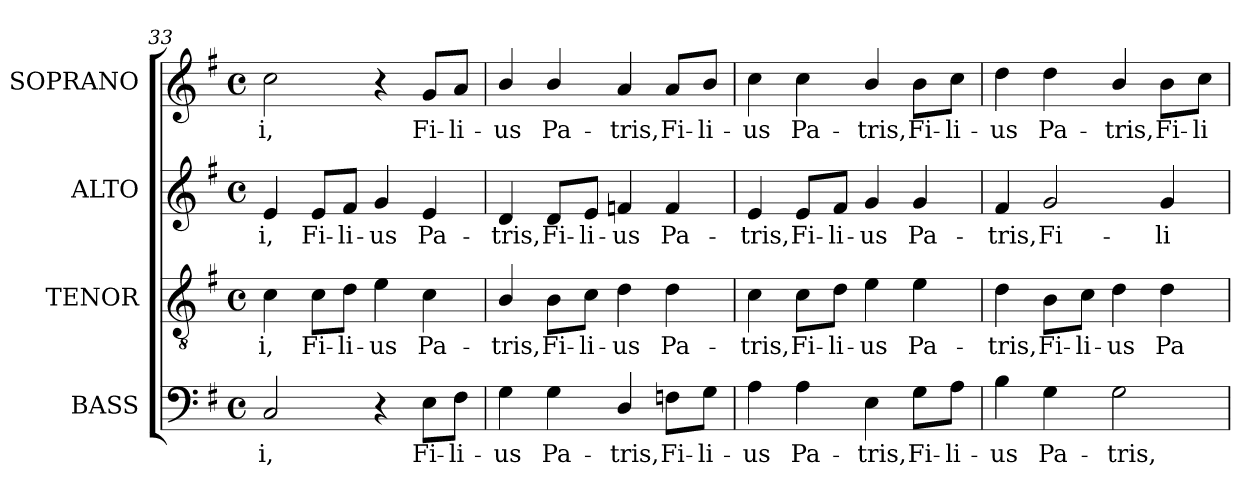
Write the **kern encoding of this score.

**kern	**text	**kern	**text	**kern	**text	**kern	**text
*part4	*part4	*part3	*part3	*part2	*part2	*part1	*part1
*staff4	*staff4	*staff3	*staff3	*staff2	*staff2	*staff1	*staff1
*I"BASS	*	*I"TENOR	*	*I"ALTO	*	*I"SOPRANO	*
*I'B.	*	*I'T.	*	*I'A.	*	*I'S.	*
*clefF4	*	*clefGv2	*	*clefG2	*	*clefG2	*
*	*	*ITrd7c12	*	*	*	*	*
*k[f#]	*	*k[f#]	*	*k[f#]	*	*k[f#]	*
*G:	*	*G:	*	*G:	*	*G:	*
*M4/4	*	*M4/4	*	*M4/4	*	*M4/4	*
*met(c)	*	*met(c)	*	*met(c)	*	*met(c)	*
=33	=33	=33	=33	=33	=33	=33	=33
!	!LO:LY:b:color=#000000	!	!	!	!	!	!
!	!	!	!LO:LY:b:color=#000000	!	!	!	!
!	!	!	!	!	!LO:LY:b:color=#000000	!	!
!	!	!	!	!	!	!	!LO:LY:b:color=#000000
2Ci/	-i,	4Ci\	-i,	4ei/	-i,	2cci\	-i,
!	!	!	!LO:LY:b:color=#000000	!	!	!	!
!	!	!	!	!	!LO:LY:b:color=#000000	!	!
.	.	8Ci\L	Fi-	8ei/L	Fi-	.	.
!	!	!	!LO:LY:b:color=#000000	!	!	!	!
!	!	!	!	!	!LO:LY:b:color=#000000	!	!
.	.	8Di\J	-li-	8f#i/J	-li-	.	.
!	!	!	!LO:LY:b:color=#000000	!	!	!	!
!	!	!	!	!	!LO:LY:b:color=#000000	!	!
4r	.	4Ei\	-us	4gi/	-us	4r	.
!	!LO:LY:b:color=#000000	!	!	!	!	!	!
!	!	!	!LO:LY:b:color=#000000	!	!	!	!
!	!	!	!	!	!LO:LY:b:color=#000000	!	!
!	!	!	!	!	!	!	!LO:LY:b:color=#000000
8Ei\L	Fi-	4Ci\	Pa-	4ei/	Pa-	8gi/L	Fi-
!	!LO:LY:b:color=#000000	!	!	!	!	!	!
!	!	!	!	!	!	!	!LO:LY:b:color=#000000
8F#i\J	-li-	.	.	.	.	8ai/J	-li-
!!LO:PB:g=z
=34	=34	=34	=34	=34	=34	=34	=34
!	!LO:LY:b:color=#000000	!	!	!	!	!	!
!	!	!	!LO:LY:b:color=#000000	!	!	!	!
!	!	!	!	!	!LO:LY:b:color=#000000	!	!
!	!	!	!	!	!	!	!LO:LY:b:color=#000000
4Gi\	-us	4BBi/	-tris,	4di/	-tris,	4bi/	-us
!	!LO:LY:b:color=#000000	!	!	!	!	!	!
!	!	!	!LO:LY:b:color=#000000	!	!	!	!
!	!	!	!	!	!LO:LY:b:color=#000000	!	!
!	!	!	!	!	!	!	!LO:LY:b:color=#000000
4Gi\	Pa-	8BBi\L	Fi-	8di/L	Fi-	4bi/	Pa-
!	!	!	!LO:LY:b:color=#000000	!	!	!	!
!	!	!	!	!	!LO:LY:b:color=#000000	!	!
.	.	8Ci\J	-li-	8ei/J	-li-	.	.
!	!LO:LY:b:color=#000000	!	!	!	!	!	!
!	!	!	!LO:LY:b:color=#000000	!	!	!	!
!	!	!	!	!	!LO:LY:b:color=#000000	!	!
!	!	!	!	!	!	!	!LO:LY:b:color=#000000
4Di/	-tris,	4Di\	-us	4fni/	-us	4ai/	-tris,
!	!LO:LY:b:color=#000000	!	!	!	!	!	!
!	!	!	!LO:LY:b:color=#000000	!	!	!	!
!	!	!	!	!	!LO:LY:b:color=#000000	!	!
!	!	!	!	!	!	!	!LO:LY:b:color=#000000
8Fni\L	Fi-	4Di\	Pa-	4fi/	Pa-	8ai/L	Fi-
!	!LO:LY:b:color=#000000	!	!	!	!	!	!
!	!	!	!	!	!	!	!LO:LY:b:color=#000000
8Gi\J	-li-	.	.	.	.	8bi/J	-li-
=35	=35	=35	=35	=35	=35	=35	=35
!	!LO:LY:b:color=#000000	!	!	!	!	!	!
!	!	!	!LO:LY:b:color=#000000	!	!	!	!
!	!	!	!	!	!LO:LY:b:color=#000000	!	!
!	!	!	!	!	!	!	!LO:LY:b:color=#000000
4Ai\	-us	4Ci\	-tris,	4ei/	-tris,	4cci\	-us
!	!LO:LY:b:color=#000000	!	!	!	!	!	!
!	!	!	!LO:LY:b:color=#000000	!	!	!	!
!	!	!	!	!	!LO:LY:b:color=#000000	!	!
!	!	!	!	!	!	!	!LO:LY:b:color=#000000
4Ai\	Pa-	8Ci\L	Fi-	8ei/L	Fi-	4cci\	Pa-
!	!	!	!LO:LY:b:color=#000000	!	!	!	!
!	!	!	!	!	!LO:LY:b:color=#000000	!	!
.	.	8Di\J	-li-	8f#i/J	-li-	.	.
!	!LO:LY:b:color=#000000	!	!	!	!	!	!
!	!	!	!LO:LY:b:color=#000000	!	!	!	!
!	!	!	!	!	!LO:LY:b:color=#000000	!	!
!	!	!	!	!	!	!	!LO:LY:b:color=#000000
4Ei\	-tris,	4Ei\	-us	4gi/	-us	4bi/	-tris,
!	!LO:LY:b:color=#000000	!	!	!	!	!	!
!	!	!	!LO:LY:b:color=#000000	!	!	!	!
!	!	!	!	!	!LO:LY:b:color=#000000	!	!
!	!	!	!	!	!	!	!LO:LY:b:color=#000000
8Gi\L	Fi-	4Ei\	Pa-	4gi/	Pa-	8bi\L	Fi-
!	!LO:LY:b:color=#000000	!	!	!	!	!	!
!	!	!	!	!	!	!	!LO:LY:b:color=#000000
8Ai\J	-li-	.	.	.	.	8cci\J	-li-
=36	=36	=36	=36	=36	=36	=36	=36
!	!LO:LY:b:color=#000000	!	!	!	!	!	!
!	!	!	!LO:LY:b:color=#000000	!	!	!	!
!	!	!	!	!	!LO:LY:b:color=#000000	!	!
!	!	!	!	!	!	!	!LO:LY:b:color=#000000
4Bi\	-us	4Di\	-tris,	4f#i/	-tris,	4ddi\	-us
!	!LO:LY:b:color=#000000	!	!	!	!	!	!
!	!	!	!LO:LY:b:color=#000000	!	!	!	!
!	!	!	!	!	!LO:LY:b:color=#000000	!	!
!	!	!	!	!	!	!	!LO:LY:b:color=#000000
4Gi\	Pa-	8BBi\L	Fi-	2gi/	Fi-	4ddi\	Pa-
!	!	!	!LO:LY:b:color=#000000	!	!	!	!
.	.	8Ci\J	-li-	.	.	.	.
!	!LO:LY:b:color=#000000	!	!	!	!	!	!
!	!	!	!LO:LY:b:color=#000000	!	!	!	!
!	!	!	!	!	!	!	!LO:LY:b:color=#000000
2Gi\	-tris,	4Di\	-us	.	.	4bi/	-tris,
!	!	!	!LO:LY:b:color=#000000	!	!	!	!
!	!	!	!	!	!LO:LY:b:color=#000000	!	!
!	!	!	!	!	!	!	!LO:LY:b:color=#000000
.	.	4Di\	Pa-	4gi/	-li-	8bi\L	Fi-
!	!	!	!	!	!	!	!LO:LY:b:color=#000000
.	.	.	.	.	.	8cci\J	-li-
=	=	=	=	=	=	=	=
*-	*-	*-	*-	*-	*-	*-	*-
